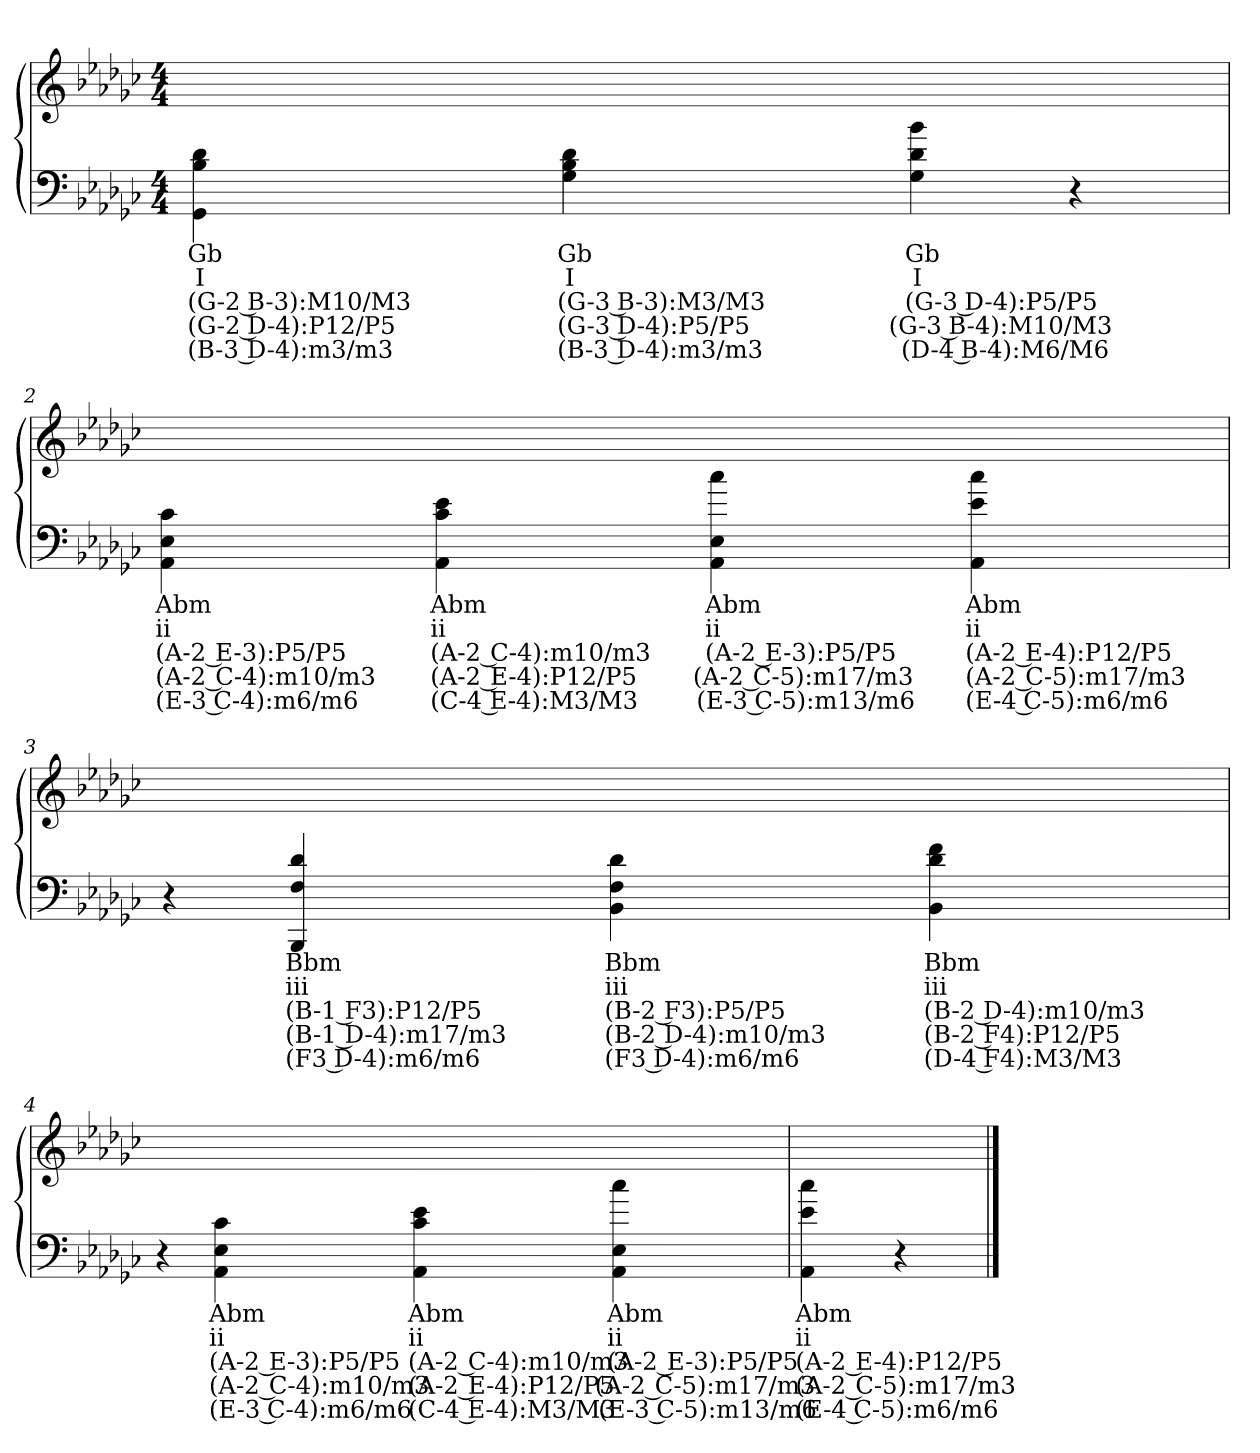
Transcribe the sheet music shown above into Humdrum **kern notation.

**kern	**text	**text	**text	**text	**text	**kern
*part2	*part2	*part2	*part2	*part2	*part2	*part1
*staff2	*staff2	*staff2	*staff2	*staff2	*staff2	*staff1
*clefF4	*	*	*	*	*	*clefG2
*k[b-e-a-d-g-c-]	*	*	*	*	*	*k[b-e-a-d-g-c-]
*G-:	*	*	*	*	*	*G-:
*M4/4	*	*	*	*	*	*M4/4
*MM60	*	*	*	*	*	*MM60
=1	=1	=1	=1	=1	=1	=1
4GG- 4B- 4d-	Gb	I	(G-2 B-3):M10/M3	(G-2 D-4):P12/P5	(B-3 D-4):m3/m3	1ryy
4G- 4B- 4d-	Gb	I	(G-3 B-3):M3/M3	(G-3 D-4):P5/P5	(B-3 D-4):m3/m3	.
4G- 4d- 4b-	Gb	I	(G-3 D-4):P5/P5	(G-3 B-4):M10/M3	(D-4 B-4):M6/M6	.
4r	.	.	.	.	.	.
=2	=2	=2	=2	=2	=2	=2
4AA- 4E- 4c-	Abm	ii	(A-2 E-3):P5/P5	(A-2 C-4):m10/m3	(E-3 C-4):m6/m6	1ryy
4AA- 4c- 4e-	Abm	ii	(A-2 C-4):m10/m3	(A-2 E-4):P12/P5	(C-4 E-4):M3/M3	.
4AA- 4E- 4cc-	Abm	ii	(A-2 E-3):P5/P5	(A-2 C-5):m17/m3	(E-3 C-5):m13/m6	.
4AA- 4e- 4cc-	Abm	ii	(A-2 E-4):P12/P5	(A-2 C-5):m17/m3	(E-4 C-5):m6/m6	.
=3	=3	=3	=3	=3	=3	=3
4r	.	.	.	.	.	1ryy
4BBB- 4F 4d-	Bbm	iii	(B-1 F3):P12/P5	(B-1 D-4):m17/m3	(F3 D-4):m6/m6	.
4BB- 4F 4d-	Bbm	iii	(B-2 F3):P5/P5	(B-2 D-4):m10/m3	(F3 D-4):m6/m6	.
4BB- 4d- 4f	Bbm	iii	(B-2 D-4):m10/m3	(B-2 F4):P12/P5	(D-4 F4):M3/M3	.
=4	=4	=4	=4	=4	=4	=4
4r	.	.	.	.	.	1ryy
4AA- 4E- 4c-	Abm	ii	(A-2 E-3):P5/P5	(A-2 C-4):m10/m3	(E-3 C-4):m6/m6	.
4AA- 4c- 4e-	Abm	ii	(A-2 C-4):m10/m3	(A-2 E-4):P12/P5	(C-4 E-4):M3/M3	.
4AA- 4E- 4cc-	Abm	ii	(A-2 E-3):P5/P5	(A-2 C-5):m17/m3	(E-3 C-5):m13/m6	.
=5	=5	=5	=5	=5	=5	=5
4AA- 4e- 4cc-	Abm	ii	(A-2 E-4):P12/P5	(A-2 C-5):m17/m3	(E-4 C-5):m6/m6	2ryy
4r	.	.	.	.	.	.
==	==	==	==	==	==	==
*-	*-	*-	*-	*-	*-	*-
